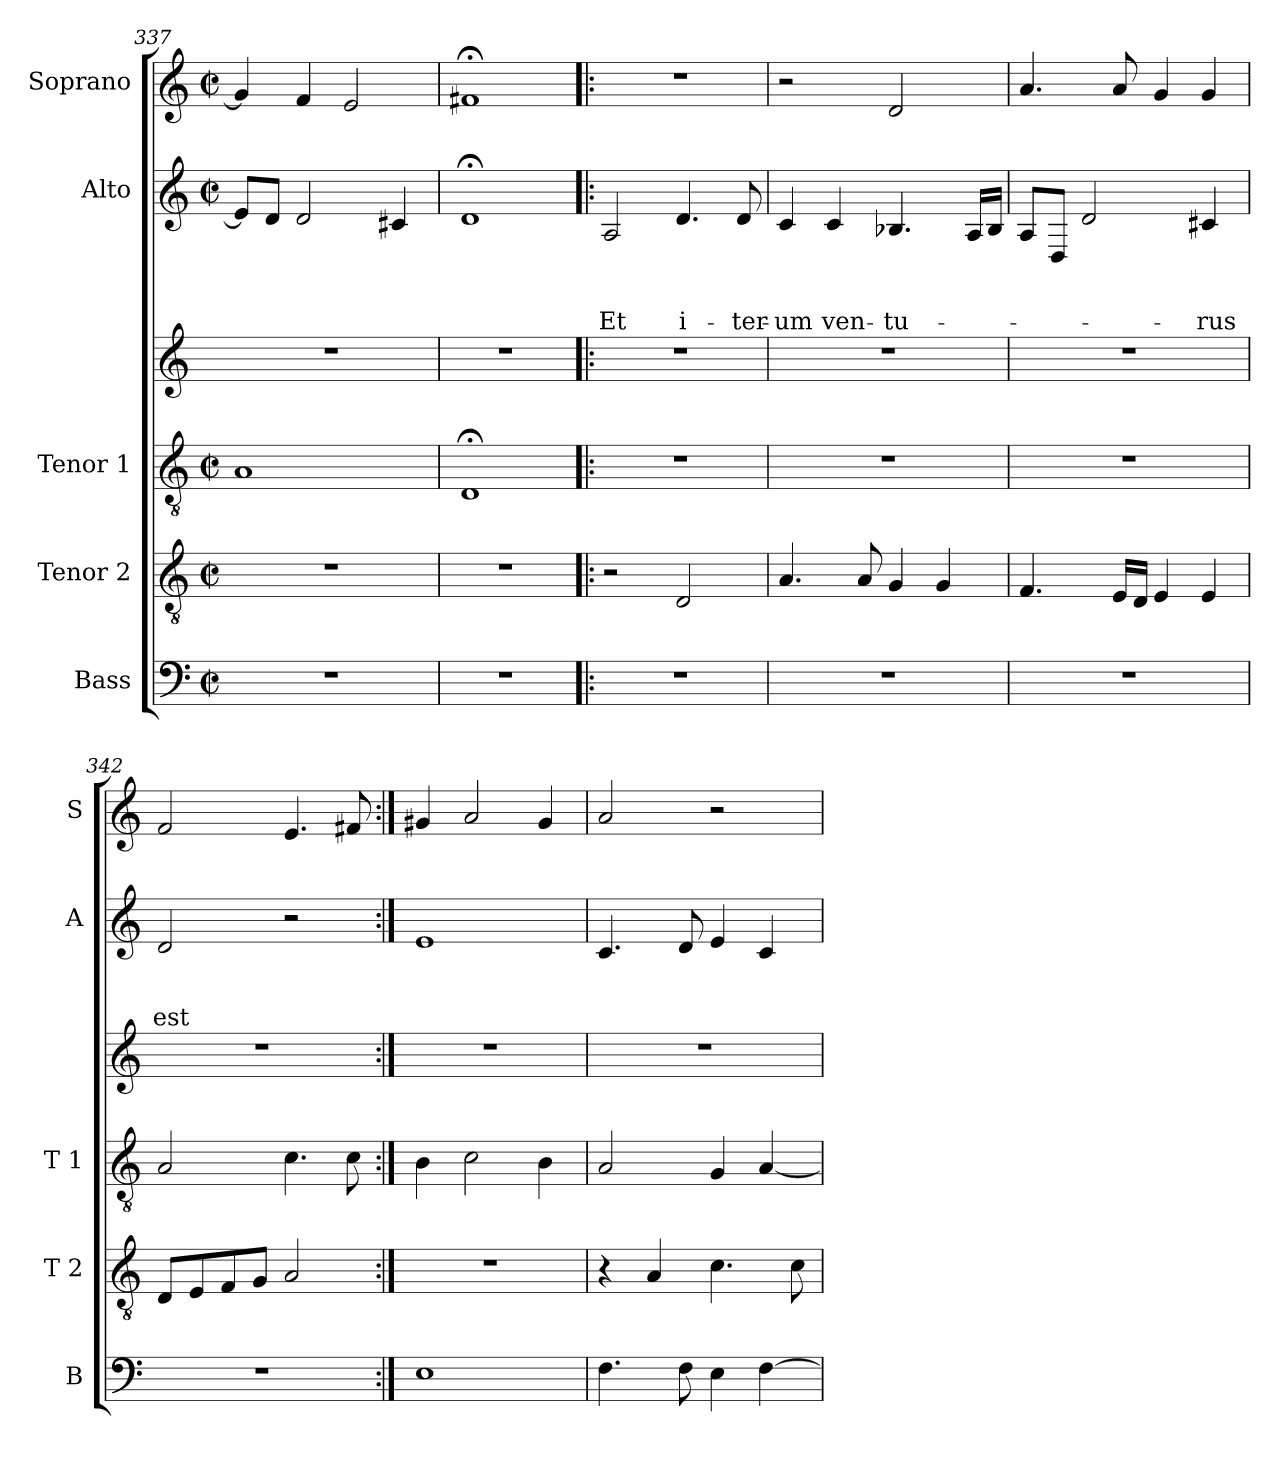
**kern	**kern	**kern	**kern	**kern	**text	**text	**text	**kern
*part6	*part5	*part4	*part3	*part2	*part2	*part2	*part2	*part1
*staff6	*staff5	*staff4	*staff3	*staff2	*staff2	*staff2	*staff2	*staff1
*I"Bass	*I"Tenor 2	*I"Tenor 1	*	*I"Alto	*	*	*	*I"Soprano
*I'B	*I'T 2	*I'T 1	*	*I'A	*	*	*	*I'S
*clefF4	*clefGv2	*clefGv2	*clefG2	*clefG2	*	*	*	*clefG2
*k[]	*k[]	*k[]	*k[]	*k[]	*	*	*	*k[]
*C:	*C:	*C:	*C:	*C:	*	*	*	*C:
*M2/2	*M2/2	*M2/2	*	*M2/2	*	*	*	*M2/2
*met(c|)	*met(c|)	*met(c|)	*	*met(c|)	*	*	*	*met(c|)
=337	=337	=337	=337	=337	=337	=337	=337	=337
1r	1r	1A	1r	8e/L]	.	.	.	4g/]
.	.	.	.	8d/J	.	.	.	.
.	.	.	.	2d/	.	.	.	4f/
.	.	.	.	.	.	.	.	2e/
.	.	.	.	4c#X/	.	.	.	.
=338	=338	=338	=338	=338	=338	=338	=338	=338
1r	1r	1D;	1r	1d;	.	.	.	1f#X;
!!LO:PB:g=z
=339!|:	=339!|:	=339!|:	=339!|:	=339!|:	=339!|:	=339!|:	=339!|:	=339!|:
!	!	!	!	!	!	!	!LO:LY:b	!
1r	2r	1r	1r	2A/	.	.	Et	1r
!	!	!	!	!	!	!	!LO:LY:b	!
.	2D/	.	.	4.d/	.	.	i-	.
!	!	!	!	!	!	!	!LO:LY:b	!
.	.	.	.	8d/	.	.	-ter-	.
=340	=340	=340	=340	=340	=340	=340	=340	=340
!	!	!	!	!	!	!	!LO:LY:b	!
1r	4.A/	1r	1r	4c/	.	.	-um	2r
!	!	!	!	!	!	!	!LO:LY:b	!
.	.	.	.	4c/	.	.	ven-	.
.	8A/	.	.	.	.	.	.	.
!	!	!	!	!	!	!	!LO:LY:b	!
.	4G/	.	.	4.B-X/	.	.	-tu-	2d/
.	4G/	.	.	.	.	.	.	.
.	.	.	.	16A/LL	.	.	.	.
.	.	.	.	16B-/JJ	.	.	.	.
=341	=341	=341	=341	=341	=341	=341	=341	=341
1r	4.F/	1r	1r	8A/L	.	.	.	4.a/
.	.	.	.	8D/J	.	.	.	.
.	.	.	.	2d/	.	.	.	.
.	16E/LL	.	.	.	.	.	.	8a/
.	16D/JJ	.	.	.	.	.	.	.
.	4E/	.	.	.	.	.	.	4g/
!	!	!	!	!	!	!	!LO:LY:b	!
.	4E/	.	.	4c#X/	.	.	-rus	4g/
=342	=342	=342	=342	=342	=342	=342	=342	=342
!	!	!	!	!	!	!	!LO:LY:b	!
1r	8D/L	2A/	1r	2d/	.	.	est	2f/
.	8E/	.	.	.	.	.	.	.
.	8F/	.	.	.	.	.	.	.
.	8G/J	.	.	.	.	.	.	.
.	2A/	4.c\	.	2r	.	.	.	4.e/
.	.	8c\	.	.	.	.	.	8f#X/
=343:|!	=343:|!	=343:|!	=343:|!	=343:|!	=343:|!	=343:|!	=343:|!	=343:|!
1E	1r	4B\	1r	1e	.	.	.	4g#X/
.	.	2c\	.	.	.	.	.	2a/
.	.	4B\	.	.	.	.	.	4g#/
=344	=344	=344	=344	=344	=344	=344	=344	=344
4.F\	4r	2A/	1r	4.c/	.	.	.	2a/
.	4A/	.	.	.	.	.	.	.
8F\	.	.	.	8d/	.	.	.	.
4E\	4.c\	4G/	.	4e/	.	.	.	2r
[<4F\	.	[<4A/	.	4c/	.	.	.	.
.	8c\	.	.	.	.	.	.	.
=	=	=	=	=	=	=	=	=
*-	*-	*-	*-	*-	*-	*-	*-	*-
